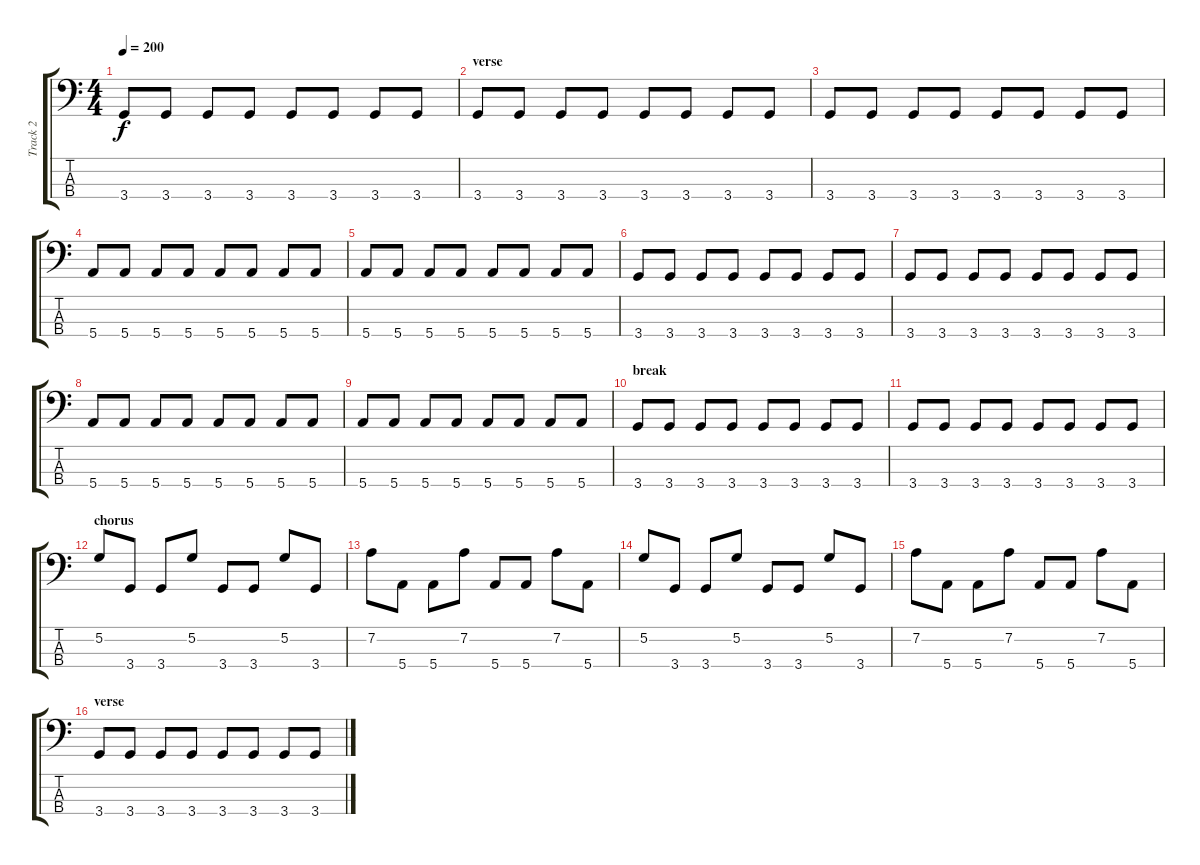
\track ("Track 2" "Track 2") {instrument electricbasspick}
\staff {score tabs}
\tuning (G2 D2 A1 E1) {hide}
\ts (4 4)
\tempo 200
\clef f4
\ks c
3.4.8{dy f} 3.4.8 3.4.8 3.4.8 3.4.8 3.4.8 3.4.8 3.4.8 |
\section ("" "verse")
3.4.8 3.4.8 3.4.8 3.4.8 3.4.8 3.4.8 3.4.8 3.4.8 |
3.4.8 3.4.8 3.4.8 3.4.8 3.4.8 3.4.8 3.4.8 3.4.8 |
5.4.8 5.4.8 5.4.8 5.4.8 5.4.8 5.4.8 5.4.8 5.4.8 |
5.4.8 5.4.8 5.4.8 5.4.8 5.4.8 5.4.8 5.4.8 5.4.8 |
3.4.8 3.4.8 3.4.8 3.4.8 3.4.8 3.4.8 3.4.8 3.4.8 |
3.4.8 3.4.8 3.4.8 3.4.8 3.4.8 3.4.8 3.4.8 3.4.8 |
5.4.8 5.4.8 5.4.8 5.4.8 5.4.8 5.4.8 5.4.8 5.4.8 |
5.4.8 5.4.8 5.4.8 5.4.8 5.4.8 5.4.8 5.4.8 5.4.8 |
\section ("" "break")
3.4.8 3.4.8 3.4.8 3.4.8 3.4.8 3.4.8 3.4.8 3.4.8 |
3.4.8 3.4.8 3.4.8 3.4.8 3.4.8 3.4.8 3.4.8 3.4.8 |
\section ("" "chorus")
5.2.8 3.4.8 3.4.8 5.2.8 3.4.8 3.4.8 5.2.8 3.4.8 |
7.2.8 5.4.8 5.4.8 7.2.8 5.4.8 5.4.8 7.2.8 5.4.8 |
5.2.8 3.4.8 3.4.8 5.2.8 3.4.8 3.4.8 5.2.8 3.4.8 |
7.2.8 5.4.8 5.4.8 7.2.8 5.4.8 5.4.8 7.2.8 5.4.8 |
\section ("" "verse")
3.4.8 3.4.8 3.4.8 3.4.8 3.4.8 3.4.8 3.4.8 3.4.8
